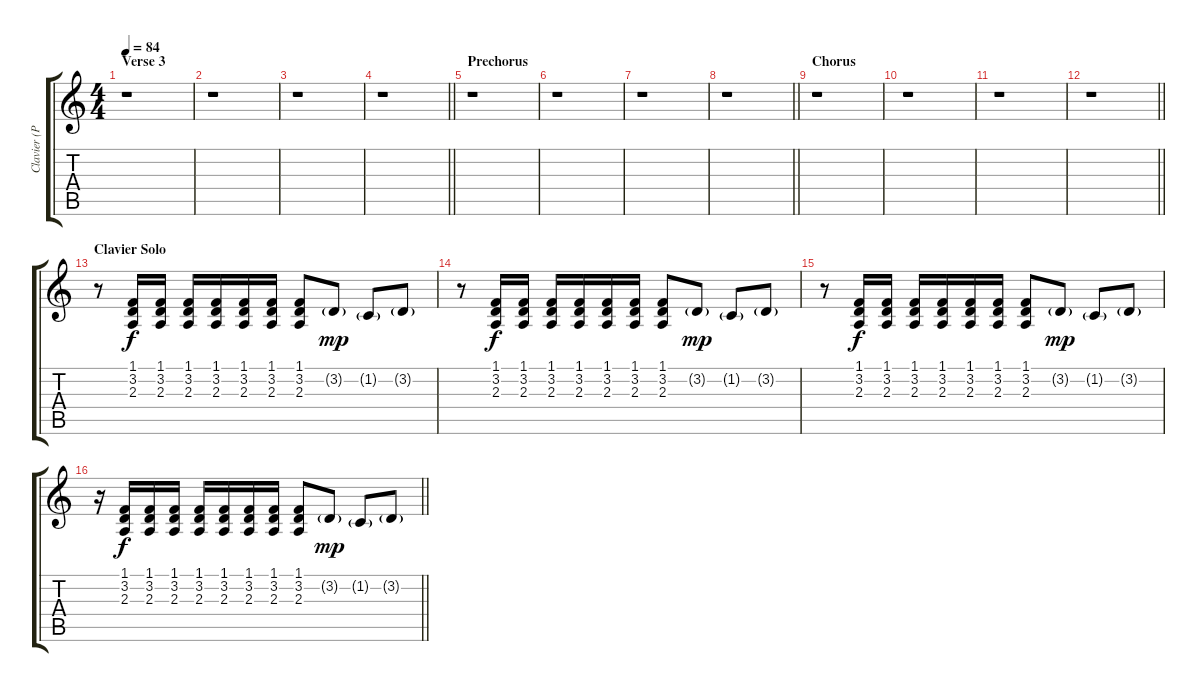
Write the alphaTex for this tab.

\track ("Clavier (Paul McCartney)" "Clavier (P") {instrument electricpiano2}
\staff {score tabs}
\tuning (E4 B3 G3 D3 A2 E2) {hide}
\ts (4 4)
\section ("" "Verse 3")
\tempo 84
\clef g2
\ks c
r.1{dy f} |
r.1 |
r.1 |
\barLineRight lightlight
r.1 |
\section ("" "Prechorus")
r.1 |
r.1 |
r.1 |
\barLineRight lightlight
r.1 |
\section ("" "Chorus")
r.1 |
r.1 |
r.1 |
\barLineRight lightlight
r.1 |
\section ("" "Clavier Solo")
r.8 (1.1 3.2 2.3).16 (1.1 3.2 2.3).16 (1.1 3.2 2.3).16 (1.1 3.2 2.3).16 (1.1 3.2 2.3).16 (1.1 3.2 2.3).16 (1.1 3.2 2.3).8 3.2{g}.8{dy mp} 1.2{g}.8 3.2{g}.8 |
r.8 (1.1 3.2 2.3).16{dy f} (1.1 3.2 2.3).16 (1.1 3.2 2.3).16 (1.1 3.2 2.3).16 (1.1 3.2 2.3).16 (1.1 3.2 2.3).16 (1.1 3.2 2.3).8 3.2{g}.8{dy mp} 1.2{g}.8 3.2{g}.8 |
r.8 (1.1 3.2 2.3).16{dy f} (1.1 3.2 2.3).16 (1.1 3.2 2.3).16 (1.1 3.2 2.3).16 (1.1 3.2 2.3).16 (1.1 3.2 2.3).16 (1.1 3.2 2.3).8 3.2{g}.8{dy mp} 1.2{g}.8 3.2{g}.8 |
\barLineRight lightlight
r.16 (1.1 3.2 2.3).16{dy f} (1.1 3.2 2.3).16 (1.1 3.2 2.3).16 (1.1 3.2 2.3).16 (1.1 3.2 2.3).16 (1.1 3.2 2.3).16 (1.1 3.2 2.3).16 (1.1 3.2 2.3).8 3.2{g}.8{dy mp} 1.2{g}.8 3.2{g}.8
